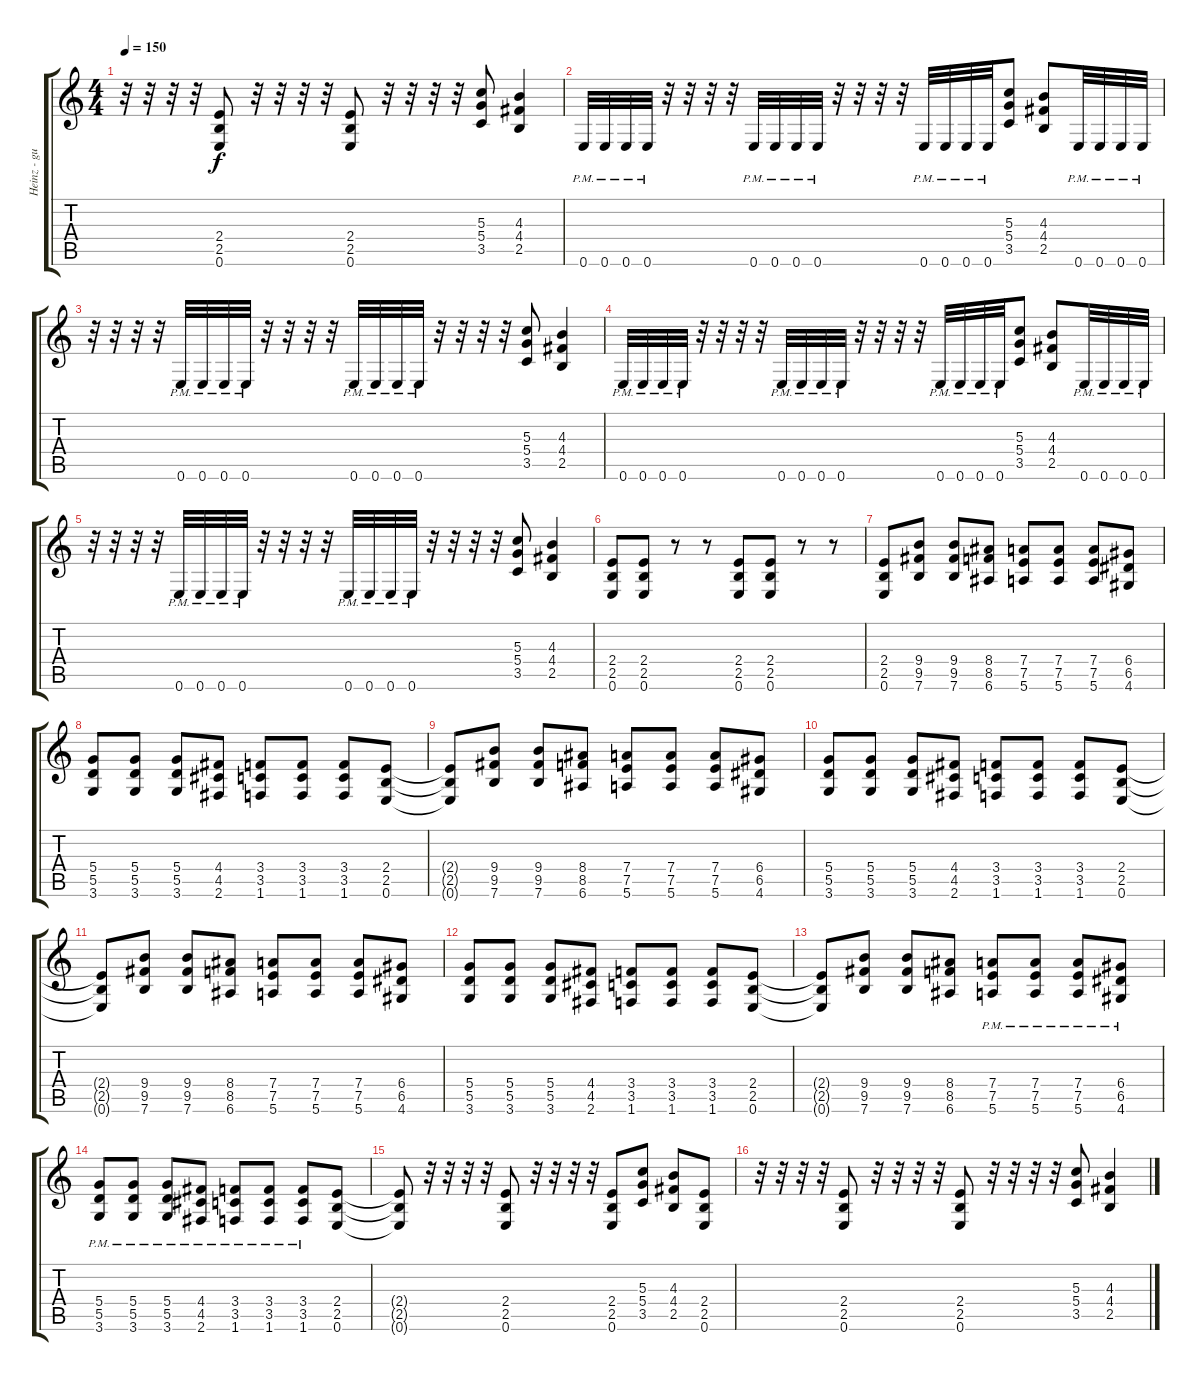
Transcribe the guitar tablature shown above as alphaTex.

\track ("Heinz - guitar" "Heinz - gu") {instrument distortionguitar}
\staff {score tabs}
\tuning (E4 B3 G3 D3 A2 E2) {hide}
\ts (4 4)
\tempo 150
\clef g2
\ks c
r.32{dy f} r.32 r.32 r.32 (2.4 2.5 0.6).8 r.32 r.32 r.32 r.32 (2.4 2.5 0.6).8 r.32 r.32 r.32 r.32 (5.3 5.4 3.5).8 (4.3 4.4 2.5).4 |
0.6{pm}.32 0.6{pm}.32 0.6{pm}.32 0.6{pm}.32 r.32 r.32 r.32 r.32 0.6{pm}.32 0.6{pm}.32 0.6{pm}.32 0.6{pm}.32 r.32 r.32 r.32 r.32 0.6{pm}.32 0.6{pm}.32 0.6{pm}.32 0.6{pm}.32 (5.3 5.4 3.5).8 (4.3 4.4 2.5).8 0.6{pm}.32 0.6{pm}.32 0.6{pm}.32 0.6{pm}.32 |
r.32 r.32 r.32 r.32 0.6{pm}.32 0.6{pm}.32 0.6{pm}.32 0.6{pm}.32 r.32 r.32 r.32 r.32 0.6{pm}.32 0.6{pm}.32 0.6{pm}.32 0.6{pm}.32 r.32 r.32 r.32 r.32 (5.3 5.4 3.5).8 (4.3 4.4 2.5).4 |
0.6{pm}.32 0.6{pm}.32 0.6{pm}.32 0.6{pm}.32 r.32 r.32 r.32 r.32 0.6{pm}.32 0.6{pm}.32 0.6{pm}.32 0.6{pm}.32 r.32 r.32 r.32 r.32 0.6{pm}.32 0.6{pm}.32 0.6{pm}.32 0.6{pm}.32 (5.3 5.4 3.5).8 (4.3 4.4 2.5).8 0.6{pm}.32 0.6{pm}.32 0.6{pm}.32 0.6{pm}.32 |
r.32 r.32 r.32 r.32 0.6{pm}.32 0.6{pm}.32 0.6{pm}.32 0.6{pm}.32 r.32 r.32 r.32 r.32 0.6{pm}.32 0.6{pm}.32 0.6{pm}.32 0.6{pm}.32 r.32 r.32 r.32 r.32 (5.3 5.4 3.5).8 (4.3 4.4 2.5).4 |
(2.4 2.5 0.6).8 (2.4 2.5 0.6).8 r.8 r.8 (2.4 2.5 0.6).8 (2.4 2.5 0.6).8 r.8 r.8 |
(2.4 2.5 0.6).8 (9.4 9.5 7.6).8 (9.4 9.5 7.6).8 (8.4 8.5 6.6).8 (7.4 7.5 5.6).8 (7.4 7.5 5.6).8 (7.4 7.5 5.6).8 (6.4 6.5 4.6).8 |
(5.4 5.5 3.6).8 (5.4 5.5 3.6).8 (5.4 5.5 3.6).8 (4.4 4.5 2.6).8 (3.4 3.5 1.6).8 (3.4 3.5 1.6).8 (3.4 3.5 1.6).8 (2.4 2.5 0.6).8 |
(2.4{t} 2.5{t} 0.6{t}).8 (9.4 9.5 7.6).8 (9.4 9.5 7.6).8 (8.4 8.5 6.6).8 (7.4 7.5 5.6).8 (7.4 7.5 5.6).8 (7.4 7.5 5.6).8 (6.4 6.5 4.6).8 |
(5.4 5.5 3.6).8 (5.4 5.5 3.6).8 (5.4 5.5 3.6).8 (4.4 4.5 2.6).8 (3.4 3.5 1.6).8 (3.4 3.5 1.6).8 (3.4 3.5 1.6).8 (2.4 2.5 0.6).8 |
(2.4{t} 2.5{t} 0.6{t}).8 (9.4 9.5 7.6).8 (9.4 9.5 7.6).8 (8.4 8.5 6.6).8 (7.4 7.5 5.6).8 (7.4 7.5 5.6).8 (7.4 7.5 5.6).8 (6.4 6.5 4.6).8 |
(5.4 5.5 3.6).8 (5.4 5.5 3.6).8 (5.4 5.5 3.6).8 (4.4 4.5 2.6).8 (3.4 3.5 1.6).8 (3.4 3.5 1.6).8 (3.4 3.5 1.6).8 (2.4 2.5 0.6).8 |
(2.4{t} 2.5{t} 0.6{t}).8 (9.4 9.5 7.6).8 (9.4 9.5 7.6).8 (8.4 8.5 6.6).8 (7.4{pm} 7.5{pm} 5.6{pm}).8 (7.4{pm} 7.5{pm} 5.6{pm}).8 (7.4{pm} 7.5{pm} 5.6{pm}).8 (6.4{pm} 6.5{pm} 4.6{pm}).8 |
(5.4{pm} 5.5{pm} 3.6{pm}).8 (5.4{pm} 5.5{pm} 3.6{pm}).8 (5.4{pm} 5.5{pm} 3.6{pm}).8 (4.4{pm} 4.5{pm} 2.6{pm}).8 (3.4{pm} 3.5{pm} 1.6{pm}).8 (3.4{pm} 3.5{pm} 1.6{pm}).8 (3.4{pm} 3.5{pm} 1.6{pm}).8 (2.4 2.5 0.6).8 |
(2.4{t} 2.5{t} 0.6{t}).8 r.32 r.32 r.32 r.32 (2.4 2.5 0.6).8 r.32 r.32 r.32 r.32 (2.4 2.5 0.6).8 (5.3 5.4 3.5).8 (4.3 4.4 2.5).8 (2.4 2.5 0.6).8 |
r.32 r.32 r.32 r.32 (2.4 2.5 0.6).8 r.32 r.32 r.32 r.32 (2.4 2.5 0.6).8 r.32 r.32 r.32 r.32 (5.3 5.4 3.5).8 (4.3 4.4 2.5).4
